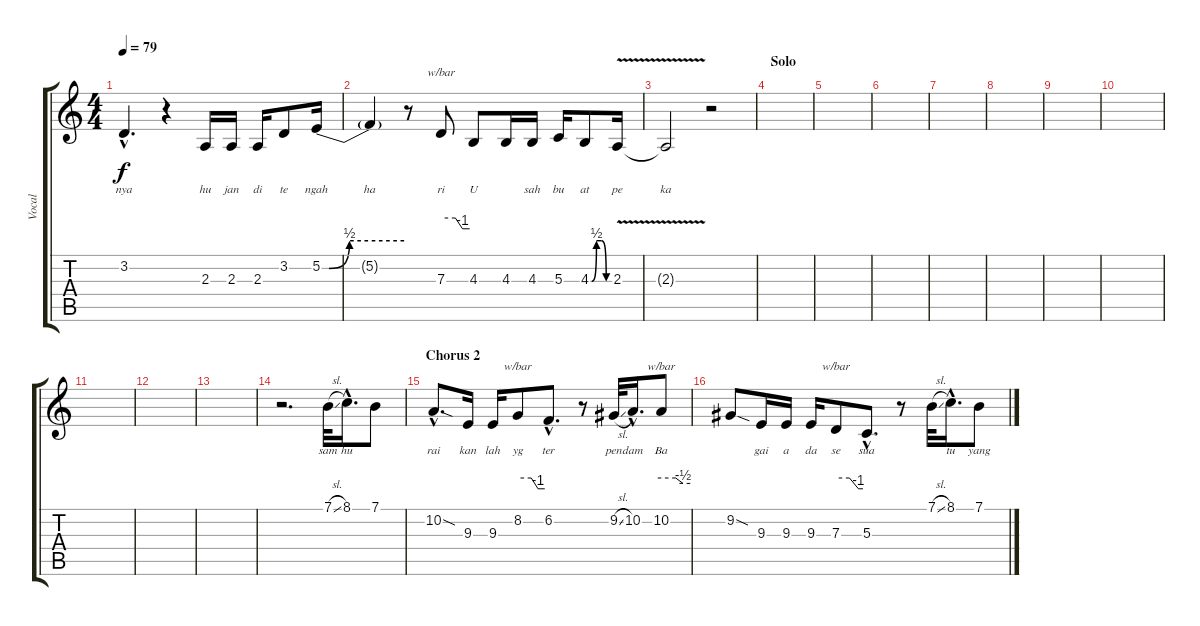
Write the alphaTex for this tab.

\track ("Vocal" "Vocal") {instrument fiddle}
\staff {score tabs}
\tuning (E4 B3 G3 D3 A2 E2) {hide}
\ts (4 4)
\tempo 79
\clef g2
\ks c
3.2{hac t}.4{d lyrics (0 "nya") lyrics (1 "") lyrics (2 "") lyrics (3 "") lyrics (4 "") dy f} r.4 2.3.16{lyrics (0 "hu") lyrics (1 "") lyrics (2 "") lyrics (3 "") lyrics (4 "")} 2.3.16{lyrics (0 "jan") lyrics (1 "") lyrics (2 "") lyrics (3 "") lyrics (4 "")} 2.3.16{lyrics (0 "di") lyrics (1 "") lyrics (2 "") lyrics (3 "") lyrics (4 "")} 3.2.8{lyrics (0 "te") lyrics (1 "") lyrics (2 "") lyrics (3 "") lyrics (4 "")} 5.2{be (custom 0 0 5 0 20 2 60 2)}.16{lyrics (0 "ngah") lyrics (1 "") lyrics (2 "") lyrics (3 "") lyrics (4 "")} |
5.2{t}.4{lyrics (0 "ha") lyrics (1 "") lyrics (2 "") lyrics (3 "") lyrics (4 "")} r.8 7.3.8{tbe (custom default 0 0 30 0 45 -4 60 -4) lyrics (0 "ri") lyrics (1 "") lyrics (2 "") lyrics (3 "") lyrics (4 "")} 4.3.8{lyrics (0 "U") lyrics (1 "") lyrics (2 "") lyrics (3 "") lyrics (4 "")} 4.3.16{lyrics (0 "") lyrics (1 "") lyrics (2 "") lyrics (3 "") lyrics (4 "")} 4.3.16{lyrics (0 "sah") lyrics (1 "") lyrics (2 "") lyrics (3 "") lyrics (4 "")} 5.3.16{lyrics (0 "bu") lyrics (1 "") lyrics (2 "") lyrics (3 "") lyrics (4 "")} 4.3{be (custom 0 0 4 0 19 2 35 2 50 0 60 0)}.8{lyrics (0 "at") lyrics (1 "") lyrics (2 "") lyrics (3 "") lyrics (4 "")} 2.3{v}.16{lyrics (0 "pe") lyrics (1 "") lyrics (2 "") lyrics (3 "") lyrics (4 "")} |
2.3{t}.2{lyrics (0 "ka") lyrics (1 "") lyrics (2 "") lyrics (3 "") lyrics (4 "")} r.2 |
\section ("" "Solo")
|
|
|
|
|
|
|
\section ("" "")
|
|
|
r.2{d} 7.1{sl}.32{lyrics (0 "sam") lyrics (1 "") lyrics (2 "") lyrics (3 "") lyrics (4 "")} 8.1{hac}.16{d lyrics (0 "hu") lyrics (1 "") lyrics (2 "") lyrics (3 "") lyrics (4 "")} 7.1.8{lyrics (0 "") lyrics (1 "") lyrics (2 "") lyrics (3 "") lyrics (4 "")} |
\section ("" "Chorus 2")
10.2{sod hac}.8{d lyrics (0 "rai") lyrics (1 "") lyrics (2 "") lyrics (3 "") lyrics (4 "")} 9.3.16{lyrics (0 "kan") lyrics (1 "") lyrics (2 "") lyrics (3 "") lyrics (4 "")} 9.3.16{lyrics (0 "lah") lyrics (1 "") lyrics (2 "") lyrics (3 "") lyrics (4 "")} 8.2.8{tbe (custom default 0 0 30 0 45 -4 60 -4) lyrics (0 "yg") lyrics (1 "") lyrics (2 "") lyrics (3 "") lyrics (4 "")} 6.2{hac}.8{d lyrics (0 "ter") lyrics (1 "") lyrics (2 "") lyrics (3 "") lyrics (4 "")} r.8 9.2{sl}.32{lyrics (0 "pen") lyrics (1 "") lyrics (2 "") lyrics (3 "") lyrics (4 "")} 10.2{hac}.16{d lyrics (0 "dam") lyrics (1 "") lyrics (2 "") lyrics (3 "") lyrics (4 "")} 10.2.8{tbe (custom default 0 0 30 0 45 -2 60 -2) lyrics (0 "Ba") lyrics (1 "") lyrics (2 "") lyrics (3 "") lyrics (4 "")} |
9.2{sod}.8{lyrics (0 "") lyrics (1 "") lyrics (2 "") lyrics (3 "") lyrics (4 "")} 9.3.16{lyrics (0 "gai") lyrics (1 "") lyrics (2 "") lyrics (3 "") lyrics (4 "")} 9.3.16{lyrics (0 "a") lyrics (1 "") lyrics (2 "") lyrics (3 "") lyrics (4 "")} 9.3.16{lyrics (0 "da") lyrics (1 "") lyrics (2 "") lyrics (3 "") lyrics (4 "")} 7.3.8{tbe (custom default 0 0 30 0 50 -4 60 -4) lyrics (0 "se") lyrics (1 "") lyrics (2 "") lyrics (3 "") lyrics (4 "")} 5.3{hac}.8{d lyrics (0 "sua") lyrics (1 "") lyrics (2 "") lyrics (3 "") lyrics (4 "")} r.8 7.1{sl}.32{lyrics (0 "") lyrics (1 "") lyrics (2 "") lyrics (3 "") lyrics (4 "")} 8.1{hac}.16{d lyrics (0 "tu") lyrics (1 "") lyrics (2 "") lyrics (3 "") lyrics (4 "")} 7.1.8{lyrics (0 "yang") lyrics (1 "") lyrics (2 "") lyrics (3 "") lyrics (4 "")}
